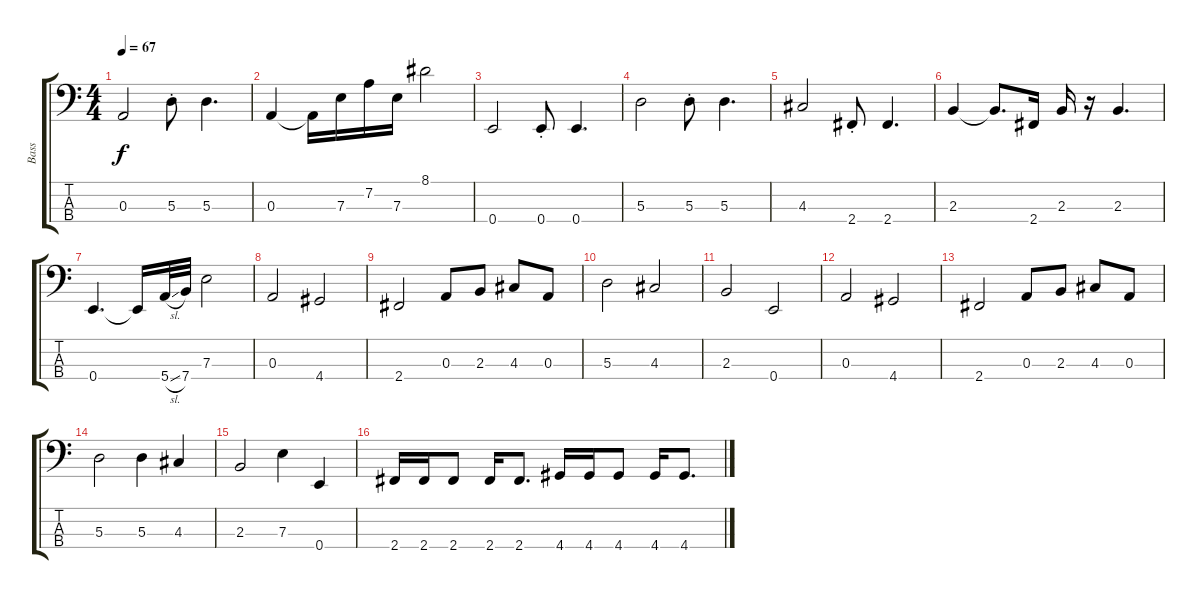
\track ("Bass" "Bass") {instrument electricbassfinger}
\staff {score tabs}
\tuning (G2 D2 A1 E1) {hide}
\ts (4 4)
\tempo 67
\clef f4
\ks c
0.3.2{dy f} 5.3{st}.8 5.3.4{d} |
0.3.4 0.3{t}.16 7.3.16 7.2.16 7.3.16 8.1.2 |
0.4.2 0.4{st}.8 0.4.4{d} |
5.3.2 5.3{st}.8 5.3.4{d} |
4.3.2 2.4{st}.8 2.4.4{d} |
2.3.4 2.3{t}.8{d} 2.4.16 2.3.16 r.16 2.3.4{d} |
0.4.4{d} 0.4{t}.16 5.4{sl}.32 7.4.32 7.3.2 |
0.3.2 4.4.2 |
2.4.2 0.3.8 2.3.8 4.3.8 0.3.8 |
5.3.2 4.3.2 |
2.3.2 0.4.2 |
0.3.2 4.4.2 |
2.4.2 0.3.8 2.3.8 4.3.8 0.3.8 |
5.3.2 5.3.4 4.3.4 |
2.3.2 7.3.4 0.4.4 |
2.4.16 2.4.16 2.4.8 2.4.16 2.4.8{d} 4.4.16 4.4.16 4.4.8 4.4.16 4.4.8{d}
